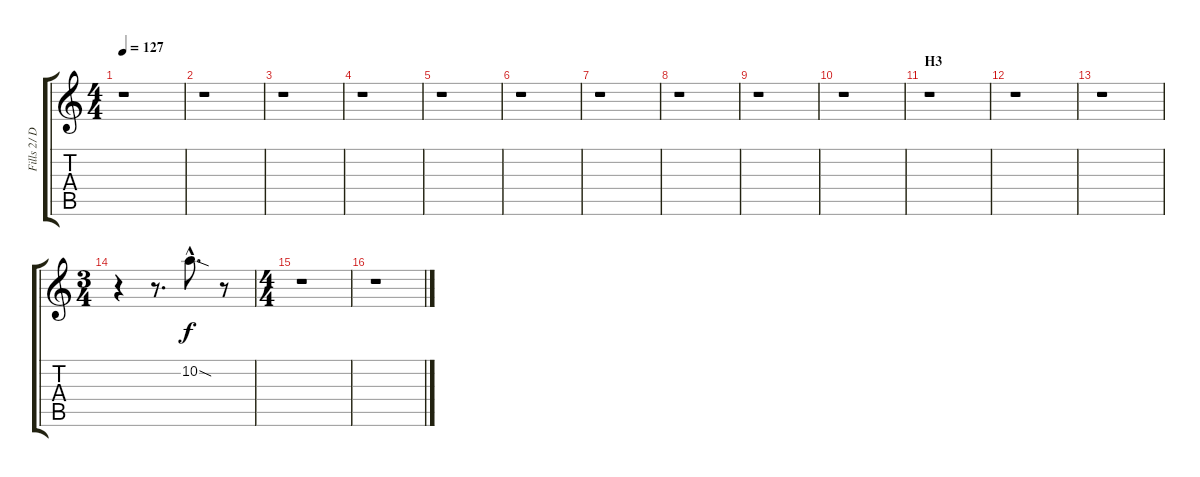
\track ("Fills 2/ Dives" "Fills 2/ D") {instrument distortionguitar}
\staff {score tabs}
\tuning (E4 B3 G3 D3 A2 E2) {hide}
\ts (4 4)
\tempo 127
\clef g2
\ks c
r.1{dy f} |
r.1 |
r.1 |
r.1 |
r.1 |
r.1 |
r.1 |
r.1 |
r.1 |
r.1 |
\section ("" "H3")
r.1 |
r.1 |
r.1 |
\ts (3 4)
r.4 r.8{d} 10.2{sod hac}.8{d} r.8 |
\ts (4 4)
r.1 |
r.1
